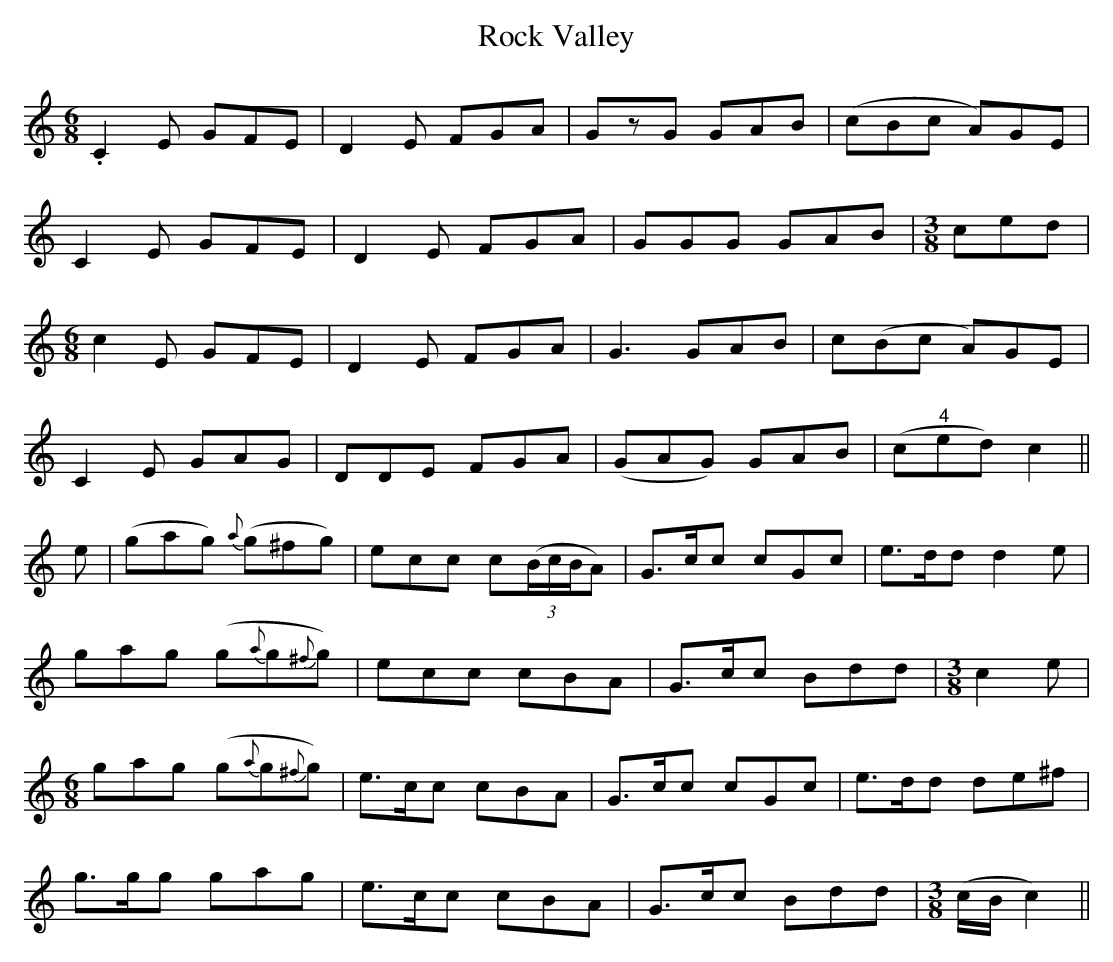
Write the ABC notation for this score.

X:1
T:Rock Valley
M:6/8
L:1/8
K:C
.C2 E GFE|D2E FGA|GzG GAB|(cBc A)GE|
C2E GFE|D2E FGA|GGG GAB|[M:3/8]ced |
[M:6/8]c2 E GFE|D2E FGA|G3 GAB|c(Bc A)GE|
C2E GAG|DDE FGA|(GAG) GAB|(c"4"ed) c2||
e|(gag) {a}(g^fg)|ecc c((3B/c/B/A)|G>cc cGc|e>dd d2e|
gag (g{a}g{^f}g)|ecc c-BA|G>cc B-dd|[M:3/8]c2 e|
[M:6/8]gag (g{a}g{^f}g)|e>cc c-BA|G>cc cGc|e>dd de^f|
g>gg g-ag|e>cc c-BA|G>cc B-dd|[M:3/8](c/B/c2)||
